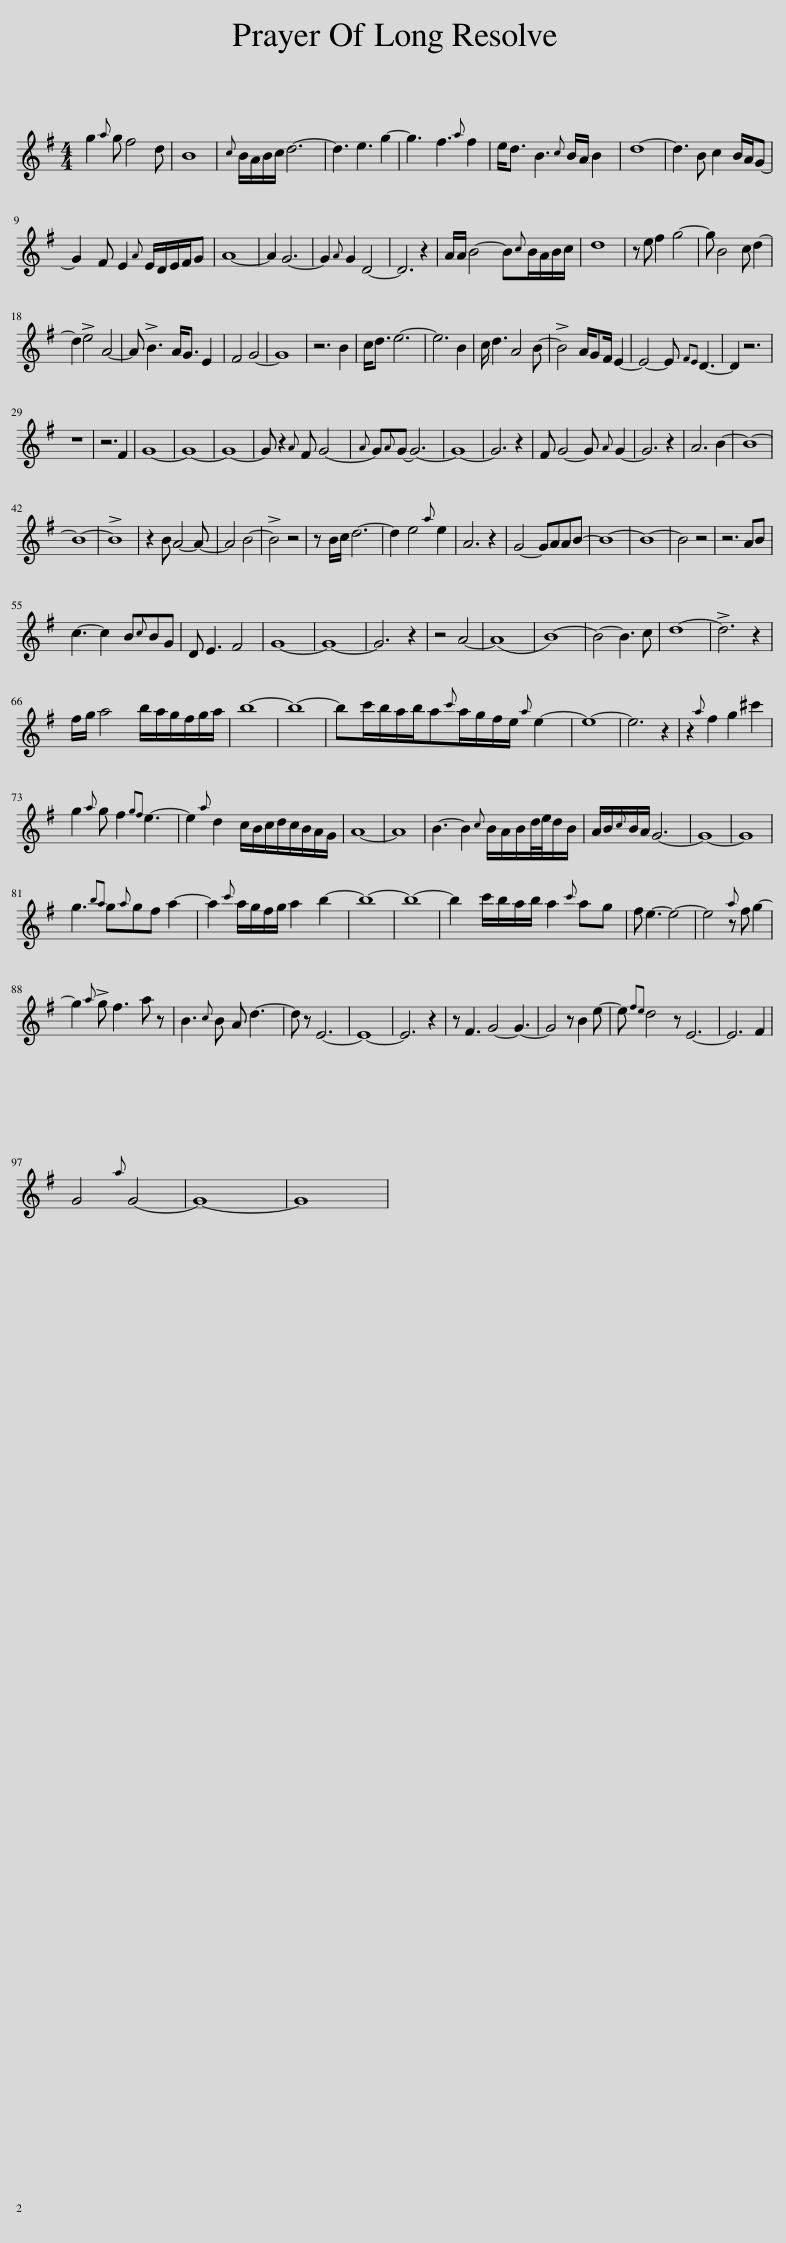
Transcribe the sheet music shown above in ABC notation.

X:1
L:1/8
M:4/4
I:linebreak $
K:G
V:1 treble
V:1
 g2{a} g f4 d | B8 |{c} B/A/B/c/ d6- | d3 e3 g2- | g3 f3{a} f2 | %5
 e<d B3{c} B/A/ B2 | d8- | d3 B c2 B/A/G- |$ G2 F E2{A} E/D/E/F/G | A8- | %10
 A2 G6- | G2{A} G2 D4- | D6 z2 | A/A/ B4- B{c}B/A/B/c/ | d8 | %15
 z e f2 g4- | g B4 c d2- |$ d2 !>!e4 A4- | A !>!B3 A<G E2 | F4 G4- | %20
 G8 | z6 B2 | c<d e6- | e6 B2 | c/ d3 A4 B- | %25
 !>!B4 A/GF/ E2- | E4- E{FE} D3- | D2 z6 |$ z8 | z6 F2 | %30
 G8- | G8- | G8- | G z2{A} F G4- |{A} G{A}G- G6- | %35
 G8- | G6 z2 | F G4- G{A} G2- | G6 z2 | A6 B2- | %40
 B8- |$ B8- | !>!B8 | z2 B A4- A- | A4 B4- | %45
 !>!B4 z4 | z B/c/ d6- | d2 e4{a} e2 | A6 z2 | G4- GAAB- | %50
 B8- | B8- | B4 z4 | z6 AB |$ c3- c2 B{c}BG | %55
 D E3 F4 | G8- | G8- | G6 z2 | z4 A4- | %60
 (A8 | B8-) | B4- B3 c | d8- | !>!d6 z2 |$ %65
 f/g/ a4 b/a/g/f/g/a/ | b8- | b8- | bc'/b/a/b/a{c'}a/g/f/e/{a} e2- | e8- | %70
 e6 z2 | z2{a} f2 g2 ^c'2 |$ g2{a} g f2{gf} e3- | e2{a} d2 c/B/c/d/c/B/A/G/ | A8- | %75
 A8 | B3- B2{c} B/A/B/d/4e/4d/B/ | A/B/{c}B/A/ G6- | G8- | G8 |$ %80
 g3{ba} g{a}gf a2- | a2{c'} a/g/f/g/ a2 b2- | b8- | b8- | b2 c'/b/a/b/ a2{c'} ag | %85
 f e3- e4- | e4 z{a} f g2- |$ g2{a} !>!g f3 a z | B3{c} B A d3- | d z E6- | %90
 E8- | E6 z2 | z F3 G4- G3- | G4 z B2 e- | e{fe} d4 z E6- | %95
 E6 F2 |$ G4{a} G4- | G8- | G8 | %99
